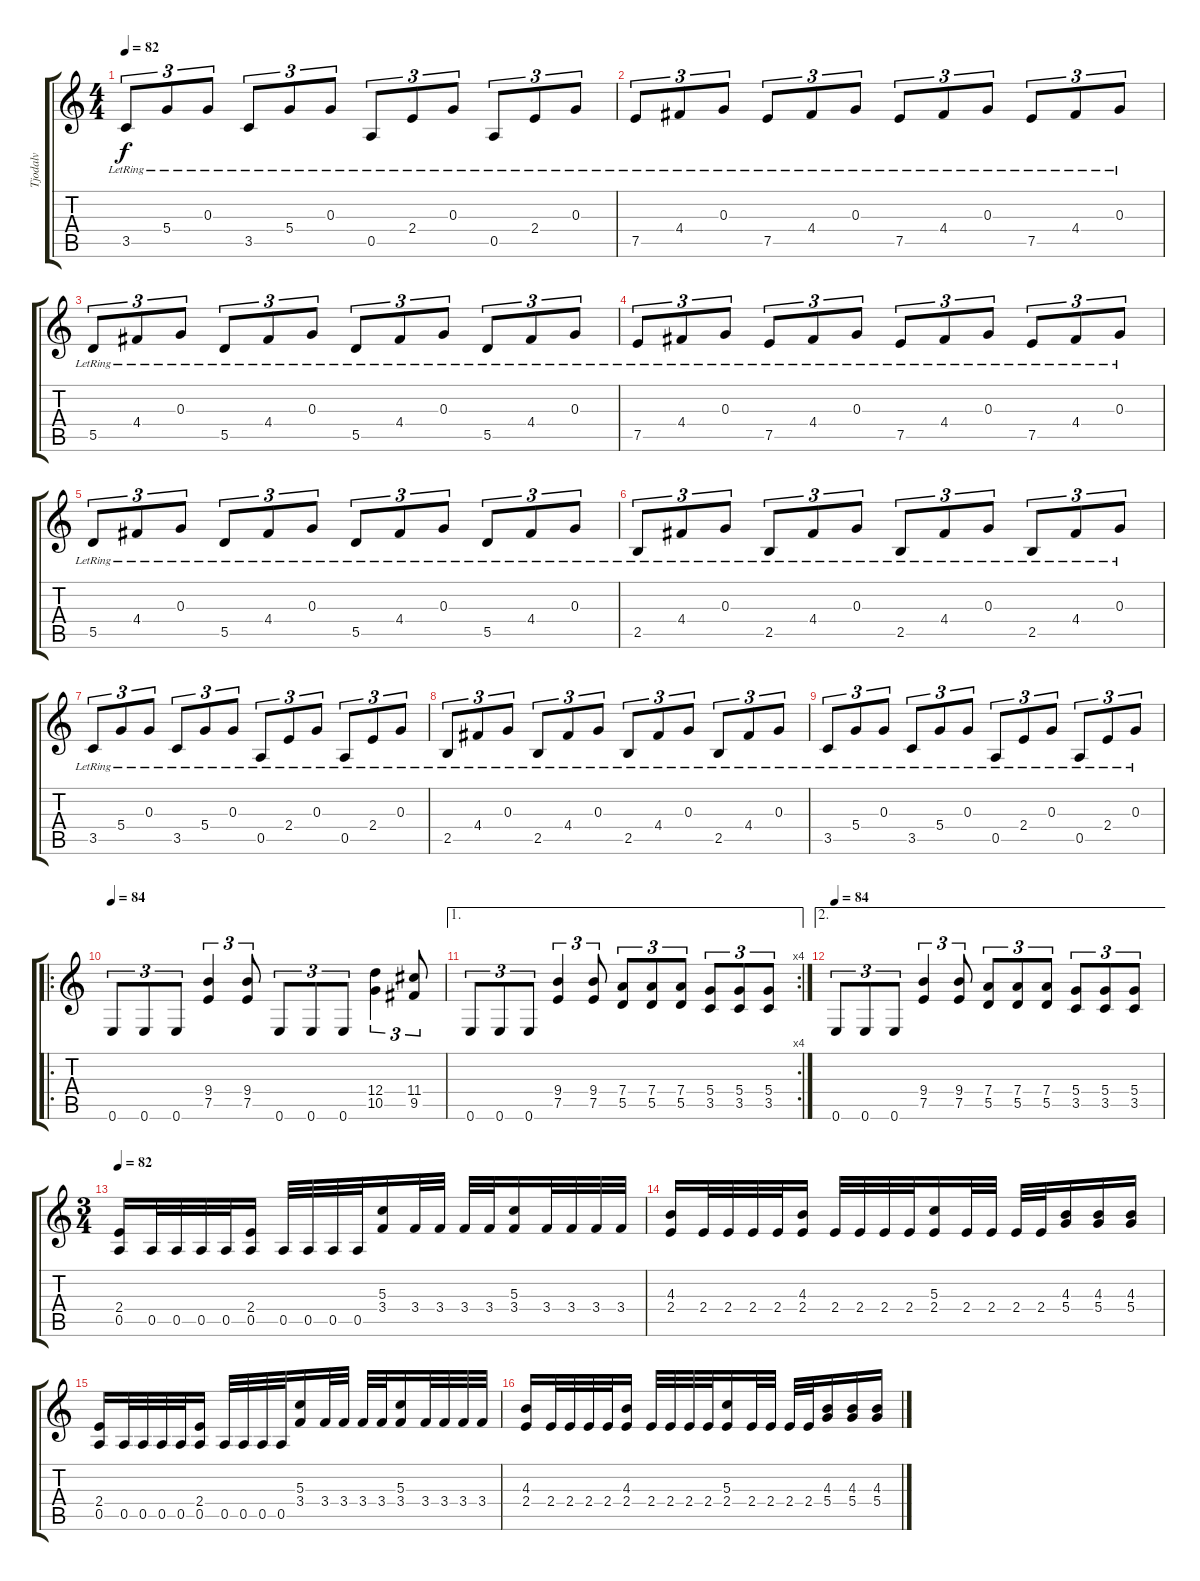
\track ("Tjodalv" "Tjodalv") {instrument overdrivenguitar}
\staff {score tabs}
\tuning (E4 B3 G3 D3 A2 E2) {hide}
\ts (4 4)
\tempo 82
\clef g2
\ks c
3.5{lr}.8{tu (3 2) dy f} 5.4{lr}.8{tu (3 2)} 0.3{lr}.8{tu (3 2)} 3.5{lr}.8{tu (3 2)} 5.4{lr}.8{tu (3 2)} 0.3{lr}.8{tu (3 2)} 0.5{lr}.8{tu (3 2)} 2.4{lr}.8{tu (3 2)} 0.3{lr}.8{tu (3 2)} 0.5{lr}.8{tu (3 2)} 2.4{lr}.8{tu (3 2)} 0.3{lr}.8{tu (3 2)} |
7.5{lr}.8{tu (3 2)} 4.4{lr}.8{tu (3 2)} 0.3{lr}.8{tu (3 2)} 7.5{lr}.8{tu (3 2)} 4.4{lr}.8{tu (3 2)} 0.3{lr}.8{tu (3 2)} 7.5{lr}.8{tu (3 2)} 4.4{lr}.8{tu (3 2)} 0.3{lr}.8{tu (3 2)} 7.5{lr}.8{tu (3 2)} 4.4{lr}.8{tu (3 2)} 0.3{lr}.8{tu (3 2)} |
5.5{lr}.8{tu (3 2)} 4.4{lr}.8{tu (3 2)} 0.3{lr}.8{tu (3 2)} 5.5{lr}.8{tu (3 2)} 4.4{lr}.8{tu (3 2)} 0.3{lr}.8{tu (3 2)} 5.5{lr}.8{tu (3 2)} 4.4{lr}.8{tu (3 2)} 0.3{lr}.8{tu (3 2)} 5.5{lr}.8{tu (3 2)} 4.4{lr}.8{tu (3 2)} 0.3{lr}.8{tu (3 2)} |
7.5{lr}.8{tu (3 2)} 4.4{lr}.8{tu (3 2)} 0.3{lr}.8{tu (3 2)} 7.5{lr}.8{tu (3 2)} 4.4{lr}.8{tu (3 2)} 0.3{lr}.8{tu (3 2)} 7.5{lr}.8{tu (3 2)} 4.4{lr}.8{tu (3 2)} 0.3{lr}.8{tu (3 2)} 7.5{lr}.8{tu (3 2)} 4.4{lr}.8{tu (3 2)} 0.3{lr}.8{tu (3 2)} |
5.5{lr}.8{tu (3 2)} 4.4{lr}.8{tu (3 2)} 0.3{lr}.8{tu (3 2)} 5.5{lr}.8{tu (3 2)} 4.4{lr}.8{tu (3 2)} 0.3{lr}.8{tu (3 2)} 5.5{lr}.8{tu (3 2)} 4.4{lr}.8{tu (3 2)} 0.3{lr}.8{tu (3 2)} 5.5{lr}.8{tu (3 2)} 4.4{lr}.8{tu (3 2)} 0.3{lr}.8{tu (3 2)} |
2.5{lr}.8{tu (3 2)} 4.4{lr}.8{tu (3 2)} 0.3{lr}.8{tu (3 2)} 2.5{lr}.8{tu (3 2)} 4.4{lr}.8{tu (3 2)} 0.3{lr}.8{tu (3 2)} 2.5{lr}.8{tu (3 2)} 4.4{lr}.8{tu (3 2)} 0.3{lr}.8{tu (3 2)} 2.5{lr}.8{tu (3 2)} 4.4{lr}.8{tu (3 2)} 0.3{lr}.8{tu (3 2)} |
3.5{lr}.8{tu (3 2)} 5.4{lr}.8{tu (3 2)} 0.3{lr}.8{tu (3 2)} 3.5{lr}.8{tu (3 2)} 5.4{lr}.8{tu (3 2)} 0.3{lr}.8{tu (3 2)} 0.5{lr}.8{tu (3 2)} 2.4{lr}.8{tu (3 2)} 0.3{lr}.8{tu (3 2)} 0.5{lr}.8{tu (3 2)} 2.4{lr}.8{tu (3 2)} 0.3{lr}.8{tu (3 2)} |
2.5{lr}.8{tu (3 2)} 4.4{lr}.8{tu (3 2)} 0.3{lr}.8{tu (3 2)} 2.5{lr}.8{tu (3 2)} 4.4{lr}.8{tu (3 2)} 0.3{lr}.8{tu (3 2)} 2.5{lr}.8{tu (3 2)} 4.4{lr}.8{tu (3 2)} 0.3{lr}.8{tu (3 2)} 2.5{lr}.8{tu (3 2)} 4.4{lr}.8{tu (3 2)} 0.3{lr}.8{tu (3 2)} |
3.5{lr}.8{tu (3 2)} 5.4{lr}.8{tu (3 2)} 0.3{lr}.8{tu (3 2)} 3.5{lr}.8{tu (3 2)} 5.4{lr}.8{tu (3 2)} 0.3{lr}.8{tu (3 2)} 0.5{lr}.8{tu (3 2)} 2.4{lr}.8{tu (3 2)} 0.3{lr}.8{tu (3 2)} 0.5{lr}.8{tu (3 2)} 2.4{lr}.8{tu (3 2)} 0.3{lr}.8{tu (3 2)} |
\ro
\tempo 84
0.6.8{tu (3 2)} 0.6.8{tu (3 2)} 0.6.8{tu (3 2)} (9.4 7.5).4{tu (3 2)} (9.4 7.5).8{tu (3 2)} 0.6.8{tu (3 2)} 0.6.8{tu (3 2)} 0.6.8{tu (3 2)} (12.4 10.5).4{tu (3 2)} (11.4 9.5).8{tu (3 2)} |
\ae 1
\rc 4
0.6.8{tu (3 2)} 0.6.8{tu (3 2)} 0.6.8{tu (3 2)} (9.4 7.5).4{tu (3 2)} (9.4 7.5).8{tu (3 2)} (7.4 5.5).8{tu (3 2)} (7.4 5.5).8{tu (3 2)} (7.4 5.5).8{tu (3 2)} (5.4 3.5).8{tu (3 2)} (5.4 3.5).8{tu (3 2)} (5.4 3.5).8{tu (3 2)} |
\ae 2
\tempo 84
0.6.8{tu (3 2)} 0.6.8{tu (3 2)} 0.6.8{tu (3 2)} (9.4 7.5).4{tu (3 2)} (9.4 7.5).8{tu (3 2)} (7.4 5.5).8{tu (3 2)} (7.4 5.5).8{tu (3 2)} (7.4 5.5).8{tu (3 2)} (5.4 3.5).8{tu (3 2)} (5.4 3.5).8{tu (3 2)} (5.4 3.5).8{tu (3 2)} |
\ts (3 4)
\tempo 82
(2.4 0.5).16 0.5.32 0.5.32 0.5.32 0.5.32 (2.4 0.5).16 0.5.32 0.5.32 0.5.32 0.5.32 (5.3 3.4).16 3.4.32 3.4.32 3.4.32 3.4.32 (5.3 3.4).16 3.4.32 3.4.32 3.4.32 3.4.32 |
(4.3 2.4).16 2.4.32 2.4.32 2.4.32 2.4.32 (4.3 2.4).16 2.4.32 2.4.32 2.4.32 2.4.32 (5.3 2.4).16 2.4.32 2.4.32 2.4.32 2.4.32 (4.3 5.4).16 (4.3 5.4).16 (4.3 5.4).16 |
(2.4 0.5).16 0.5.32 0.5.32 0.5.32 0.5.32 (2.4 0.5).16 0.5.32 0.5.32 0.5.32 0.5.32 (5.3 3.4).16 3.4.32 3.4.32 3.4.32 3.4.32 (5.3 3.4).16 3.4.32 3.4.32 3.4.32 3.4.32 |
(4.3 2.4).16 2.4.32 2.4.32 2.4.32 2.4.32 (4.3 2.4).16 2.4.32 2.4.32 2.4.32 2.4.32 (5.3 2.4).16 2.4.32 2.4.32 2.4.32 2.4.32 (4.3 5.4).16 (4.3 5.4).16 (4.3 5.4).16
